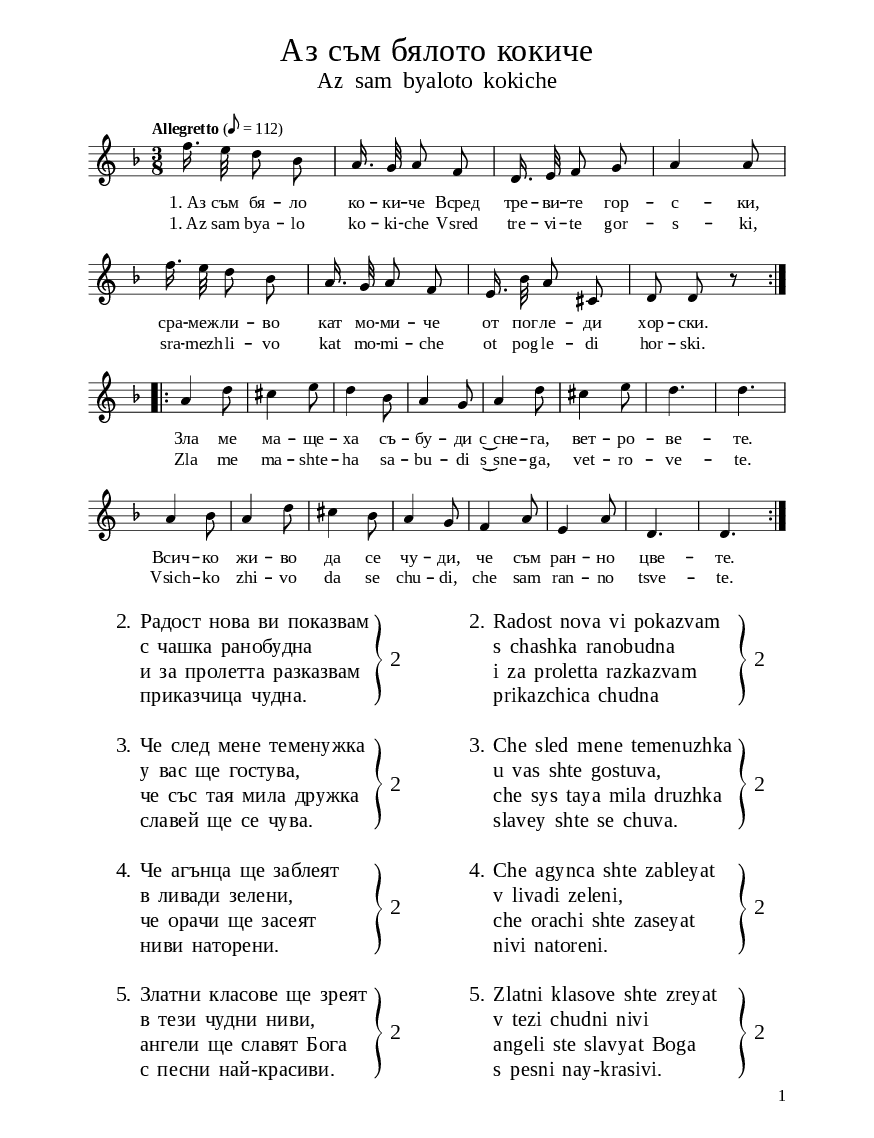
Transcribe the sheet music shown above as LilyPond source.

\version "2.18.2"

\paper {
  #(set-paper-size "a5")
}

"rightBraces047" = \markup {
  \column { % repeat braces
    \translate #'(0 . -3.1 )
    \right-brace #44

    \translate #'(0 . -7.6 )
    \right-brace #44

    \translate #'(0 . -7.6 )
    \right-brace #44

    \translate #'(0 . -7.6 )
    \right-brace #44

  }
  \column { % repeat numbers
    \translate #'(0 . -3.7 )
    2
    
    \translate #'(0 . -11.7 )
    2

    \translate #'(0 . -11.9 )
    2

    \translate #'(0 . -12 )
    2
  }
}

\bookpart {
  \paper {
    print-all-headers = ##t
    print-page-number = ##t
    print-first-page-number = ##t

    % put page numbers on the bottom
    oddHeaderMarkup = \markup ""
    evenHeaderMarkup = \markup ""
    oddFooterMarkup = \markup
    \fill-line {
      ""
      \on-the-fly #print-page-number-check-first \fromproperty #'page:page-number-string
    }
    evenFooterMarkup = \markup
    \fill-line {
      \on-the-fly #print-page-number-check-first \fromproperty #'page:page-number-string
      ""
    }

    left-margin = 1.5\cm
    right-margin = 1.5\cm
    top-margin = 1.6\cm
    bottom-margin = 1.2\cm
    ragged-bottom = ##t % do not spread the staves to fill the whole vertical space

    % change lyrics and titles font (affects notes also)
    fonts =
    #(make-pango-font-tree
      "Times New Roman"
      "DejaVu Sans"
      "DejaVu Sans Mono"
      (/ (* staff-height pt) 3.6))

    % change distance between staves
    system-system-spacing =
    #'((basic-distance . 12)
       (minimum-distance . 6)
       (padding . 1)
       (stretchability . 12))
  }

  \header {
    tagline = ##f
  }

  \score{
    \layout { 
      indent = 0.0\cm % remove first line indentation
      %ragged-last = ##t % do not spread last line to fill the whole space
      \context {
        \Score
        \omit BarNumber %remove bar numbers
      } % context

      \context { % change staff size
        \Staff
        fontSize = #+0 % affects notes size only
        \override StaffSymbol #'staff-space = #(magstep -3)
        \override StaffSymbol #'thickness = #0.5
        \override BarLine #'hair-thickness = #1
        %\override StaffSymbol #'ledger-line-thickness = #'(0 . 0)
      }

      \context { % adjust space between staff and lyrics and between the two lyric lines
        \Lyrics
        \override VerticalAxisGroup.nonstaff-relatedstaff-spacing = #'(
          (basic-distance . 4.5)
          (padding . 1)
        )
        \override VerticalAxisGroup.nonstaff-nonstaff-spacing = #'((minimum-distance . 2))
      }
    } % layout

    \new Voice \absolute  {
      \clef treble
      \key f \major
      \time 3/8 
      %\tempo "Allegretto" 8 = 112
      \tempo \markup { % make tempo note smaller
        \concat { "Allegretto" \normal-text { " (" }
                  \teeny \general-align #Y #DOWN \note #"8" #0.8
                  \normal-text { " = 112)" }
        }
      }
      \autoBeamOff

      f''16. e''32 d''8 bes' | a'16. g'32 a'8 f' | d'16. e'32 f'8 g' | a'4 a'8 \break |
      f''16. e''32 d''8 bes' | a'16. g'32 a'8 f' | e'16. bes'32 a'8 cis' | d'8 d' r | \bar ":|." \break
      \repeat volta 2 { 
        \bar ":|.|:"
        a'4 d''8 | cis''4 e''8 | d''4 bes'8 | a'4 g'8 | a'4 d''8 | cis''4 e''8 | d''4. |  d''4. \break | % 17
        a'4 bes'8 | a'4 d''8 | cis''4 bes'8 |  a'4 g'8 | f'4 a'8 | e'4 a'8 |  d'4. | d'4. } \break |
    }
  
    \addlyrics {"1. Аз" съм бя -- ло ко -- ки -- че
                Всред тре -- ви -- те гор -- с -- ки,
                сра -- меж -- ли -- во кат мо -- ми -- че
                от пог -- ле -- ди хор -- ски. Зла ме ма -- ще -- ха съ -- бу -- ди
                с~сне -- га, вет -- ро -- ве -- те.  
                Всич -- ко жи -- во да се чу -- ди,
                че съм ран -- но цве -- те.}
    \addlyrics {"1. Az" sam bya -- lo ko -- ki -- che
                Vsred tre -- vi -- te gor -- s -- ki,
                sra -- mezh -- li -- vo kat mo -- mi -- che
                ot pog -- le -- di hor -- ski. Zla me ma -- shte -- ha sa -- bu -- di
                s~sne -- ga, vet -- ro -- ve -- te.  
                Vsich -- ko zhi -- vo da se chu -- di,
                che sam ran -- no tsve -- te.}
  
                \header {
                  title = \markup \column \normal-text \fontsize #2.5 {
                    \center-align
                    \line { Аз съм бялото кокиче }
                    \vspace #-0.6
                    \center-align
                    \line \fontsize #-3 { Az sam byaloto kokiche }
                    \vspace #-0.8
                    \center-align
                    \line \fontsize #-3 { " " }
                  }
                }
  
                \midi{}

    } % score


    \markup \fontsize #+2.5 {
      \hspace #2
      \vspace #1
      \override #'(baseline-skip . 2.4) % affects space between column lines
      \column {
        \line {    2. Радост нова ви показвам }
        \line {   "   " с чашка ранобудна }  
        \line {   "   " и за пролетта разказвам }
        \line {   "   " приказчица чудна. } 
      
        \line { " " }
        \line {  3. Че след мене теменужка  }
        \line {   "   " у вас ще гостува, }  
        \line {   "   " че със тая мила дружка }
        \line {   "   " славей ще се чува. } 
      
        \line { " " }
        \line { 4. Че агънца ще заблеят  }
        \line {   "   " в ливади зелени, }  
        \line {   "   " че орачи ще засеят }
        \line {   "   " ниви наторени. } 
      
        \line { " " }
        \line { 5. Златни класове ще зреят  }
        \line {   "   " в тези чудни ниви, }  
        \line {   "   " ангели ще славят Бога }
        \line {   "   " с песни най-красиви. } 
      }
      \"rightBraces047"
      \hspace #6
      \override #'(baseline-skip . 2.4)
      \column {
        \line { 2. Radost nova vi pokazvam }
        \line {   "   " s chashka ranobudna }  
        \line {   "   " i za proletta razkazvam }
        \line {   "   " prikazchica chudna} 
      
        \line { " " }
        \line { 3. Che sled mene temenuzhka }
        \line {   "   " u vas shte gostuva,}  
        \line {   "   " che sys taya mila druzhka }
        \line {   "   " slavey shte se chuva. } 
      
        \line { " " }
        \line { 4. Che agynca shte zableyat }
        \line {   "   " v livadi zeleni,}  
        \line {   "   " che orachi shte zaseyat }
        \line {   "   " nivi natoreni.} 
      
        \line { " " }
        \line { 5. Zlatni klasove shte zreyat }
        \line {   "   " v tezi chudni nivi}  
        \line {   "   " angeli ste slavyat Boga }
        \line {   "   " s pesni nay-krasivi.} 
      } %column
      \"rightBraces047"
    } % markup

    \pageBreak

    % include foreign translation(s) of the song
    \version "2.18.2"

\markup \fill-line { \fontsize #6 "Ich bin das weiße Schneeglöckchen" }
\markup \null
\markup \null
\markup \fontsize #+2.5 {
    \hspace #14
    \override #'(baseline-skip . 2)
    \column {
     \line { "   " }
     
  \line {1. Ich bin das weiße Schneeglöckchen}

  \line { "   "inmitten der Gräsern des Waldes,}

  \line { "   "schüchtern wie ein junges Mädchen }

  \line { "   "unter den Blicken der Menschen. }
  \line { "   " }

    \line { "   " \italic { Refrain } ... }
  \line { "   "Die böse Stiefmutter hat mich geweckt, }

  \line { "   "mit dem Schnee und mit dem Wind. }

  \line { "   "Alles Lebendige wundert sich, }

  \line { "   "dass ich eine Frühblüher bin.}

  \line { 2. Ich zeige euch eine neue Freude}

  \line { "   "mit einem früh erwachten Glöckchen,}

  \line { "   "und erzähle über den Frühling}

  \line { "   "ein wunderbares Märchen,}
  \line { "   " }

    \line { "   " \italic { Refrain } ... }

  \line { "   "dass nach mir das Veilchen}

  \line { "   "bei euch Gast sein wird, }

  \line { "   "und dass man mit dieser lieben Freundin}

  \line { "   "die Nachtigall hören wird.}

  \line { 3. dass Lämmer blöken werden}

  \line { "   "auf grünen Weiden, }

  \line { "   "die Bauer werden }

  \line { "   "die gedüngten Feldern säen.}
  \line { "   " }

    \line { "   " \italic { Refrain } ... }

  \line { "   "Goldene Ähren werden reifen,}

  \line { "   "auf diesen wunderbaren Feldern.} 

  \line { "   "Die Engel werden Gott loben }

  \line { "   "mit den allerschönsten Liedern.}
    }
}


  } % bookpart
